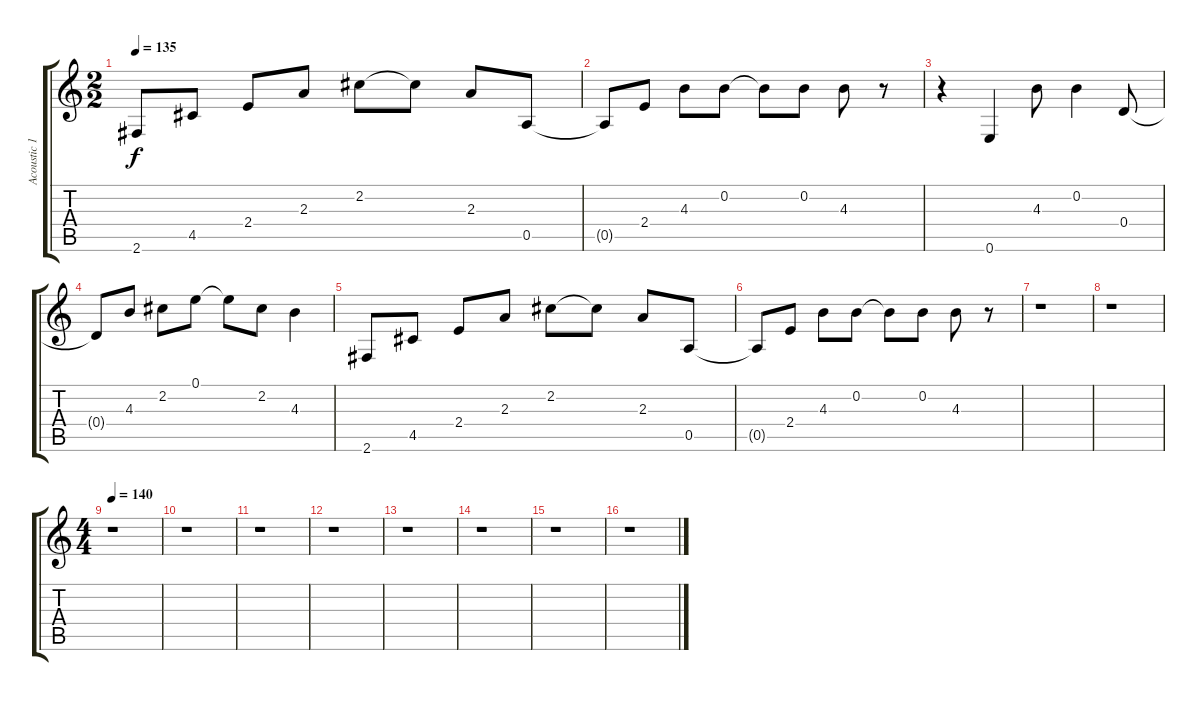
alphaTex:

\track ("Acoustic 1" "Acoustic 1") {instrument acousticguitarsteel}
\staff {score tabs}
\tuning (E4 B3 G3 D3 A2 E2) {hide}
\ts (2 2)
\tempo 135
\clef g2
\ks c
2.6.8{dy f} 4.5.8 2.4.8 2.3.8 2.2.8 2.2{t}.8 2.3.8 0.5.8 |
0.5{t}.8 2.4.8 4.3.8 0.2.8 0.2{t}.8 0.2.8 4.3.8 r.8 |
r.4 0.6.4 4.3.8 0.2.4 0.4.8 |
0.4{t}.8 4.3.8 2.2.8 0.1.8 0.1{t}.8 2.2.8 4.3.4 |
2.6.8 4.5.8 2.4.8 2.3.8 2.2.8 2.2{t}.8 2.3.8 0.5.8 |
0.5{t}.8 2.4.8 4.3.8 0.2.8 0.2{t}.8 0.2.8 4.3.8 r.8 |
r.1 |
r.1 |
\ts (4 4)
\tempo 140
r.1 |
r.1 |
r.1 |
r.1 |
r.1 |
r.1 |
r.1 |
r.1
